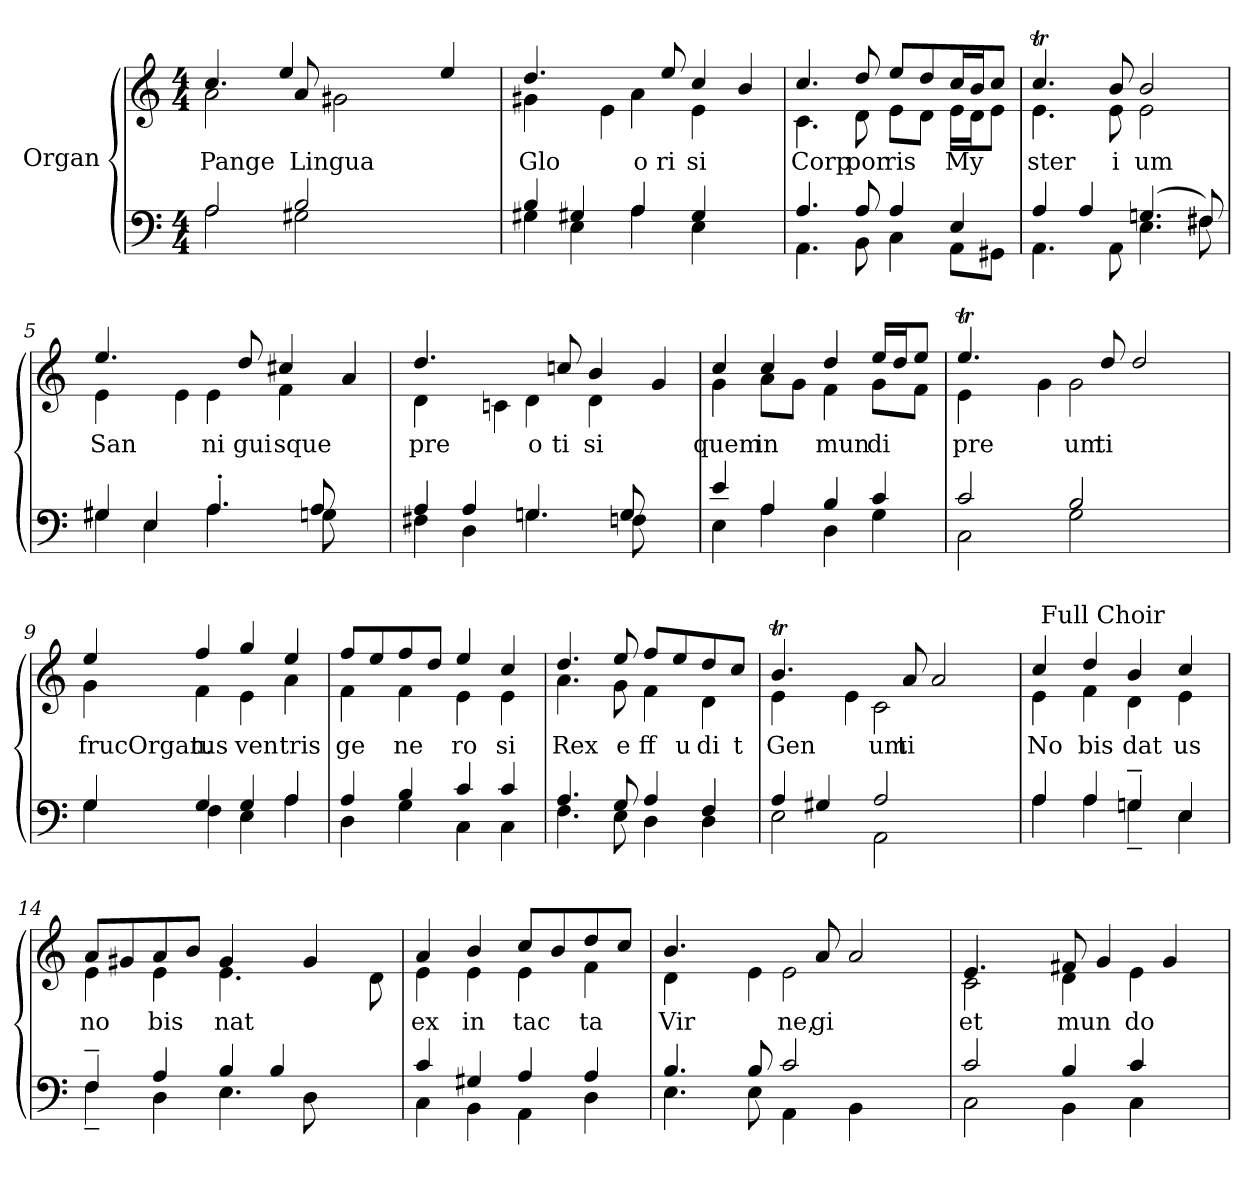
**kern	**kern	**text
*part2	*part1	*part1
*staff2	*staff1	*staff1
*I"Organ	*I"Organ	*
!!LO:PB:g=z
*stria5	*stria5	*
*clefF4	*clefG2	*
*k[]	*k[]	*
*C:	*C:	*
*M4/4	*M4/4	*
=1	=1	=1
*^	*^	*
!	!	!	!	!LO:LY:b
2A/	2A\	2a\	4.cc/	Pange
.	.	.	8ryy	.
!	!	!	!	!LO:LY:b
!	!	!	!	!LO:LY:b
2B/	2G#X\	8a/	4ee/	Lingua
.	.	2g#X\	.	.
.	.	.	2ryy	.
4.ryy	4.ryy	.	.	.
!	!	!	!	!LO:LY:b
.	.	4ee/	.	.
.	.	.	8ryy	.
=2	=2	=2	=2	=2
!	!	!	!	!LO:LY:b
4B/	4G#X\	4.dd/	4g#X\	Glo
4G#X/	4E\	.	4ryy	.
.	.	4e\	.	.
!	!	!	!	!LO:LY:b
4A/	4A\	.	4a\	o
!	!	!	!	!LO:LY:b
.	.	8ee/	.	ri
!	!	!	!	!LO:LY:b
4G#/	4E\	4cc/	4e\	si
4ryy	4ryy	4b/	4ryy	.
=3	=3	=3	=3	=3
!	!	!	!	!LO:LY:b
4.A/	4.AA\	4.cc/	4.c\	Corp
!	!	!	!	!LO:LY:b
8A/	8BB\	8dd/	8d\	por
!	!	!	!	!LO:LY:b
4A/	4C\	8ee/L	8e\L	ris
!	!	!	!	!LO:LY:b
.	.	8dd/	8d\J	.
!	!	!	!	!LO:LY:b
4E/	8AA\L	16cc/	16e\L	My
!	!	!	!	!LO:LY:b
.	.	16b/	16d\	.
!	!	!	!	!LO:LY:b
.	8GG#X\J	8cc/J	8e\J	.
=4	=4	=4	=4	=4
!	!	!	!	!LO:LY:b
4A/	4.AA\	4.ccT/	4.e\	ster
4A/	.	.	.	.
!	!	!	!	!LO:LY:b
.	8AA\	8b/	8e\	i
!	!	!	!	!LO:LY:b
(>4.Gn/	4.E\	2b/	2e\	um
8F#X/)	8F#\	.	.	.
!!LO:LB:g=z	!!
=5	=5	=5	=5	=5
!	!	!	!	!LO:LY:b
4G#X/	4G#\	4.ee/	4e\	San
4E/	4E\	.	4ryy	.
.	.	4e\	.	.
!	!	!	!	!LO:LY:b
4.A'</	4.A\	.	4e\	ni
!	!	!	!	!LO:LY:b
.	.	8dd/	.	gui
!	!	!	!	!LO:LY:b
.	.	4cc#X/	4f\	sque
8A/	8Gn\	.	.	.
4ryy	4ryy	4a/	4ryy	.
=6	=6	=6	=6	=6
!	!	!	!	!LO:LY:b
4A/	4F#X\	4.dd/	4d\	pre
4A/	4D\	.	4ryy	.
.	.	4cn\	.	.
!	!	!	!	!LO:LY:b
4.Gn/	4.G\	.	4d\	o
!	!	!	!	!LO:LY:b
.	.	8ccn/	.	ti
!	!	!	!	!LO:LY:b
.	.	4b/	4d\	si
8G/	8Fn\	.	.	.
4ryy	4ryy	4g/	4ryy	.
=7	=7	=7	=7	=7
!	!	!	!	!LO:LY:b
4e/	4E\	4cc/	4g\	quem
!	!	!	!	!LO:LY:b
4A/	4A\	4cc/	8a\L	in
!	!	!	!	!LO:LY:b
.	.	.	8g\J	.
!	!	!	!	!LO:LY:b
4B/	4D\	4dd/	4f\	mun
!	!	!	!	!LO:LY:b
4c/	4G\	8g\L	16ee/L	di
!	!	!	!	!LO:LY:b
.	.	.	16dd/	.
!	!	!	!	!LO:LY:b
.	.	8f\J	8ee/J	.
=8	=8	=8	=8	=8
!	!	!	!	!LO:LY:b
2c/	2C\	4.eet/	4e\	pre
.	.	.	4ryy	.
.	.	4g\	.	.
!	!	!	!	!LO:LY:b
2B/	2G\	.	2g\	um
!	!	!	!	!LO:LY:b
.	.	8dd/	.	ti
.	.	2dd/	.	.
4ryy	4ryy	.	4ryy	.
!!LO:LB:g=z	!!
=9	=9	=9	=9	=9
!	!	!	!	!LO:LY:b
4G/	4G\	4ee/	4g\	frucOrgan.
!	!	!	!	!LO:LY:b
4G/	4F\	4ff/	4f\	tus
!	!	!	!	!LO:LY:b
4G/	4E\	4gg/	4e\	ven
!	!	!	!	!LO:LY:b
4A/	4A\	4ee/	4a\	tris
=10	=10	=10	=10	=10
!	!	!	!	!LO:LY:b
4A/	4D\	4f\	8ff/L	ge
!	!	!	!	!LO:LY:b
.	.	.	8ee/	.
!	!	!	!	!LO:LY:b
4B/	4G\	4f\	8ff/	ne
!	!	!	!	!LO:LY:b
.	.	.	8dd/J	.
!	!	!	!	!LO:LY:b
4c/	4C\	4ee/	4e\	ro
!	!	!	!	!LO:LY:b
4c/	4C\	4cc/	4e\	si
=11	=11	=11	=11	=11
!	!	!	!	!LO:LY:b
4.A/	4.F\	4.dd/	4.a\	Rex
!	!	!	!	!LO:LY:b
8G/	8E\	8ee/	8g\	e
!	!	!	!	!LO:LY:b
4A/	4D\	4f\	8ff/L	ff
!	!	!	!	!LO:LY:b
.	.	.	8ee/	u
!	!	!	!	!LO:LY:b
4F/	4D\	4d\	8dd/	di
!	!	!	!	!LO:LY:b
.	.	.	8cc/J	t
=12	=12	=12	=12	=12
!	!	!	!	!LO:LY:b
4A/	2E\	4.bt/	4e\	Gen
4G#X/	.	.	4ryy	.
.	.	4e\	.	.
!	!	!	!	!LO:LY:b
2A/	2AA\	.	2c\	um
!	!	!	!	!LO:LY:b
.	.	8a/	.	ti
.	.	2a/	.	.
4ryy	4ryy	.	4ryy	.
!!LO:LB:g=z
=13	=13	=13	=13	=13
!	!	!	!	!LO:LY:b
*	*	*	*^	*
4A/	4A\	4cc/	4e\	64ryy	No
!	!	!	!	!LO:TX:a:t=Full Choir	!
.	.	.	.	2ryy	.
!	!	!	!	!	!LO:LY:b
4A/	4A\	4dd/	4f\	.	bis
!	!	!	!	!	!LO:LY:b
4Gn~>/	4G~<\	4b/	4d\	.	dat
.	.	.	.	4ryy	.
!	!	!	!	!	!LO:LY:b
4E/	4E\	4cc/	4e\	.	us
.	.	.	.	8...ryy	.
=14	=14	=14	=14	=14	=14
!	!	!	!	!	!LO:LY:b
*	*	*	*v	*v	*
4F~>/	4F~>\	4e\	8a/L	no
!	!	!	!	!LO:LY:b
.	.	.	8g#X/	.
!	!	!	!	!LO:LY:b
4A/	4D\	4e\	8a/	bis
!	!	!	!	!LO:LY:b
.	.	.	8b/J	.
!	!	!	!	!LO:LY:b
4B/	4.E\	4.e\	4g#/	nat
4B/	.	.	2ryy	.
.	8D\	4g#/	.	.
4ryy	4ryy	.	.	.
!	!	!	!	!LO:LY:b
.	.	8d\	.	.
=15	=15	=15	=15	=15
!	!	!	!	!LO:LY:b
4c/	4C\	4a/	4e\	ex
!	!	!	!	!LO:LY:b
4G#X/	4BB\	4b/	4e\	in
!	!	!	!	!LO:LY:b
4A/	4AA\	4e\	8cc/L	tac
!	!	!	!	!LO:LY:b
.	.	.	8b/	.
!	!	!	!	!LO:LY:b
4A/	4D\	4f\	8dd/	ta
!	!	!	!	!LO:LY:b
.	.	.	8cc/J	.
=16	=16	=16	=16	=16
!	!	!	!	!LO:LY:b
4.B/	4.E\	4.b/	4d\	Vir
.	.	.	4ryy	.
8B/	8E\	4e\	.	.
!	!	!	!	!LO:LY:b
2c/	4AA\	.	2e\	ne,
!	!	!	!	!LO:LY:b
.	.	8a/	.	gi
.	4BB\	2a/	.	.
4ryy	4ryy	.	4ryy	.
!!LO:PB:g=z	!!
=17	=17	=17	=17	=17
!	!	!	!	!LO:LY:b
2c/	2C\	2c\	4.e/	et
.	.	.	8ryy	.
!	!	!	!	!LO:LY:b
!	!	!	!	!LO:LY:b
4B/	4BB\	8f#X/	4d\	mun
.	.	4g/	.	.
!	!	!	!	!LO:LY:b
4c/	4C\	.	4e\	do
.	.	4g/	.	.
8ryy	8ryy	.	8ryy	.
*v	*v	*	*	*
*	*v	*v	*
=	=	=
*-	*-	*-
